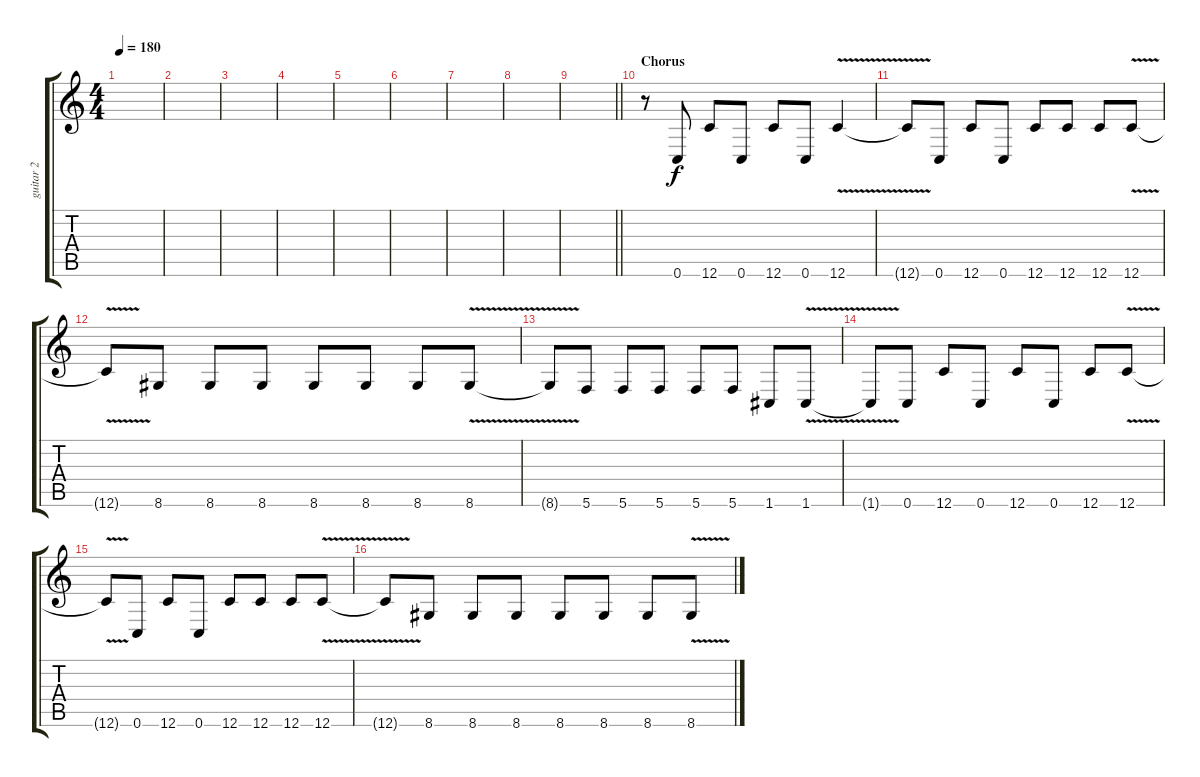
\track ("guitar 2" "guitar 2") {instrument distortionguitar}
\staff {score tabs}
\tuning (D4 A3 F3 C3 G2 C2) {hide}
\ts (4 4)
\tempo 180
\clef g2
\ks c
|
|
|
|
|
|
|
|
\barLineRight lightlight
|
\section ("" "Chorus")
r.8 0.6.8 12.6.8 0.6.8 12.6.8 0.6.8 12.6{v}.4 |
12.6{t}.8 0.6.8 12.6.8 0.6.8 12.6.8 12.6.8 12.6.8 12.6{v}.8 |
12.6{t}.8 8.6.8 8.6.8 8.6.8 8.6.8 8.6.8 8.6.8 8.6{v}.8 |
8.6{t}.8 5.6.8 5.6.8 5.6.8 5.6.8 5.6.8 1.6.8 1.6{v}.8 |
1.6{t}.8 0.6.8 12.6.8 0.6.8 12.6.8 0.6.8 12.6.8 12.6{v}.8 |
12.6{t}.8 0.6.8 12.6.8 0.6.8 12.6.8 12.6.8 12.6.8 12.6{v}.8 |
12.6{t}.8 8.6.8 8.6.8 8.6.8 8.6.8 8.6.8 8.6.8 8.6{v}.8
